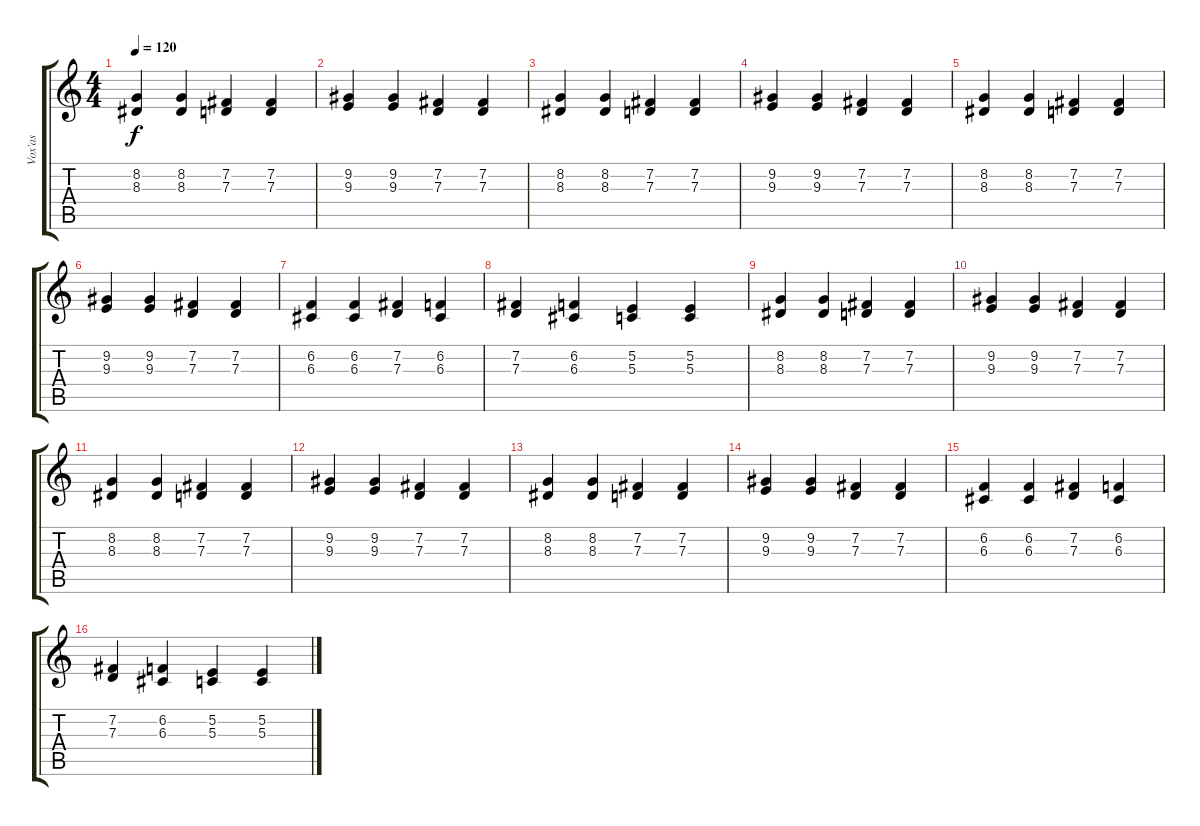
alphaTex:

\track ("Vox'as" "Vox'as") {instrument brightacousticpiano}
\staff {score tabs}
\tuning (E4 B3 G3 D3 A2 E2) {hide}
\ts (4 4)
\tempo 120
\clef g2
\ks c
(8.2 8.3).4{dy f} (8.2 8.3).4 (7.2 7.3).4 (7.2 7.3).4 |
(9.2 9.3).4 (9.2 9.3).4 (7.2 7.3).4 (7.2 7.3).4 |
(8.2 8.3).4 (8.2 8.3).4 (7.2 7.3).4 (7.2 7.3).4 |
(9.2 9.3).4 (9.2 9.3).4 (7.2 7.3).4 (7.2 7.3).4 |
(8.2 8.3).4 (8.2 8.3).4 (7.2 7.3).4 (7.2 7.3).4 |
(9.2 9.3).4 (9.2 9.3).4 (7.2 7.3).4 (7.2 7.3).4 |
(6.2 6.3).4 (6.2 6.3).4 (7.2 7.3).4 (6.2 6.3).4 |
(7.2 7.3).4 (6.2 6.3).4 (5.2 5.3).4 (5.2 5.3).4 |
(8.2 8.3).4 (8.2 8.3).4 (7.2 7.3).4 (7.2 7.3).4 |
(9.2 9.3).4 (9.2 9.3).4 (7.2 7.3).4 (7.2 7.3).4 |
(8.2 8.3).4 (8.2 8.3).4 (7.2 7.3).4 (7.2 7.3).4 |
(9.2 9.3).4 (9.2 9.3).4 (7.2 7.3).4 (7.2 7.3).4 |
(8.2 8.3).4 (8.2 8.3).4 (7.2 7.3).4 (7.2 7.3).4 |
(9.2 9.3).4 (9.2 9.3).4 (7.2 7.3).4 (7.2 7.3).4 |
(6.2 6.3).4 (6.2 6.3).4 (7.2 7.3).4 (6.2 6.3).4 |
(7.2 7.3).4 (6.2 6.3).4 (5.2 5.3).4 (5.2 5.3).4
